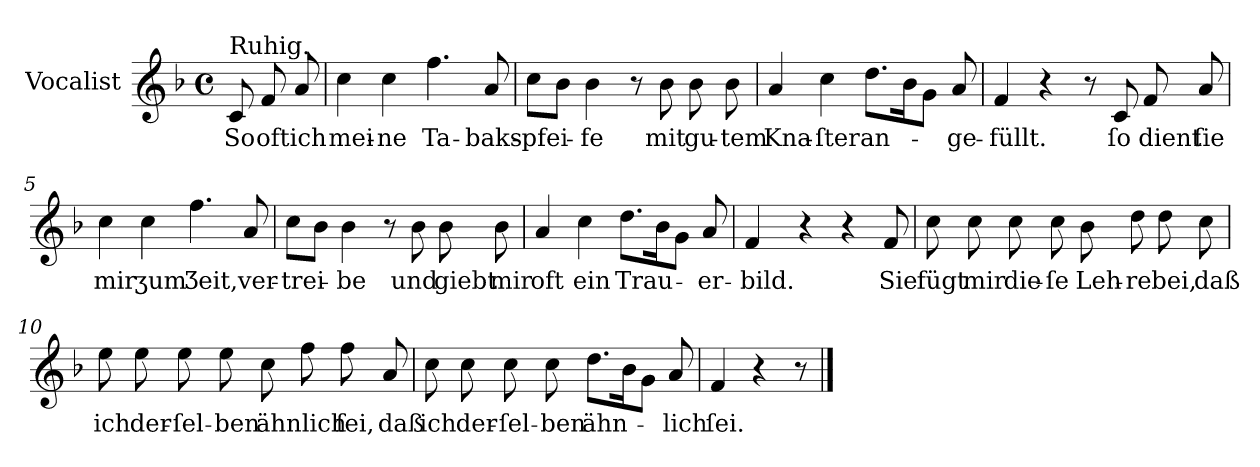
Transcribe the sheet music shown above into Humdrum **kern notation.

**kern	**text
*part1	*part1
*staff1	*staff1
*I"Vocalist	*
*clefG2	*
*k[b-]	*
*F:	*
*M4/4	*
*met(c)	*
=	=
!LO:TX:a:t=Ruhig.	!
8c	So
8f	oft
8a	ich
=1	=1
4cc	mei-
4cc	-ne
4.ff	Ta-
8a	-baks-
=2	=2
8ccL	-pfei-
8b-J	.
4b-	-fe
8r	.
8b-	mit
8b-	gu-
8b-	-tem
=3	=3
4a	Kna-
4cc	-ſter
8.ddL	an-
16b-K	.
8gJ	.
8a	-ge-
=4	=4
4f	-füllt.
4r	.
8r	.
8c	ſo
8f	dient
8a	ſie
=5	=5
4cc	mir
4cc	ʒum
4.ff	Ʒeit,
8a	ver-
=6	=6
8ccL	-trei-
8b-J	.
4b-	-be
8r	.
8b-	und
8b-	giebt
8b-	mir
=7	=7
4a	oft
4cc	ein
8.ddL	Trau-
16b-K	.
8gJ	.
8a	-er-
=8	=8
!LO:N:vis=4	!
4.f	-bild.
4r	.
4r	.
8f	Sie
=9	=9
8cc	fügt
8cc	mir
8cc	die-
8cc	-ſe
8b-	Leh-
8dd	-re
8dd	bei,
8cc	daß
=10	=10
8ee	ich
8ee	der-
8ee	-ſel-
8ee	-ben
8cc	ähnlich
8ff	.
8ff	ſei,
8a	daß
=11	=11
8cc	ich
8cc	der-
8cc	-ſel-
8cc	-ben
8.ddL	ähn-
16b-K	.
8gJ	.
8a	-lich
=12	=12
4f	ſei.
4r	.
8r	.
==	==
*-	*-
